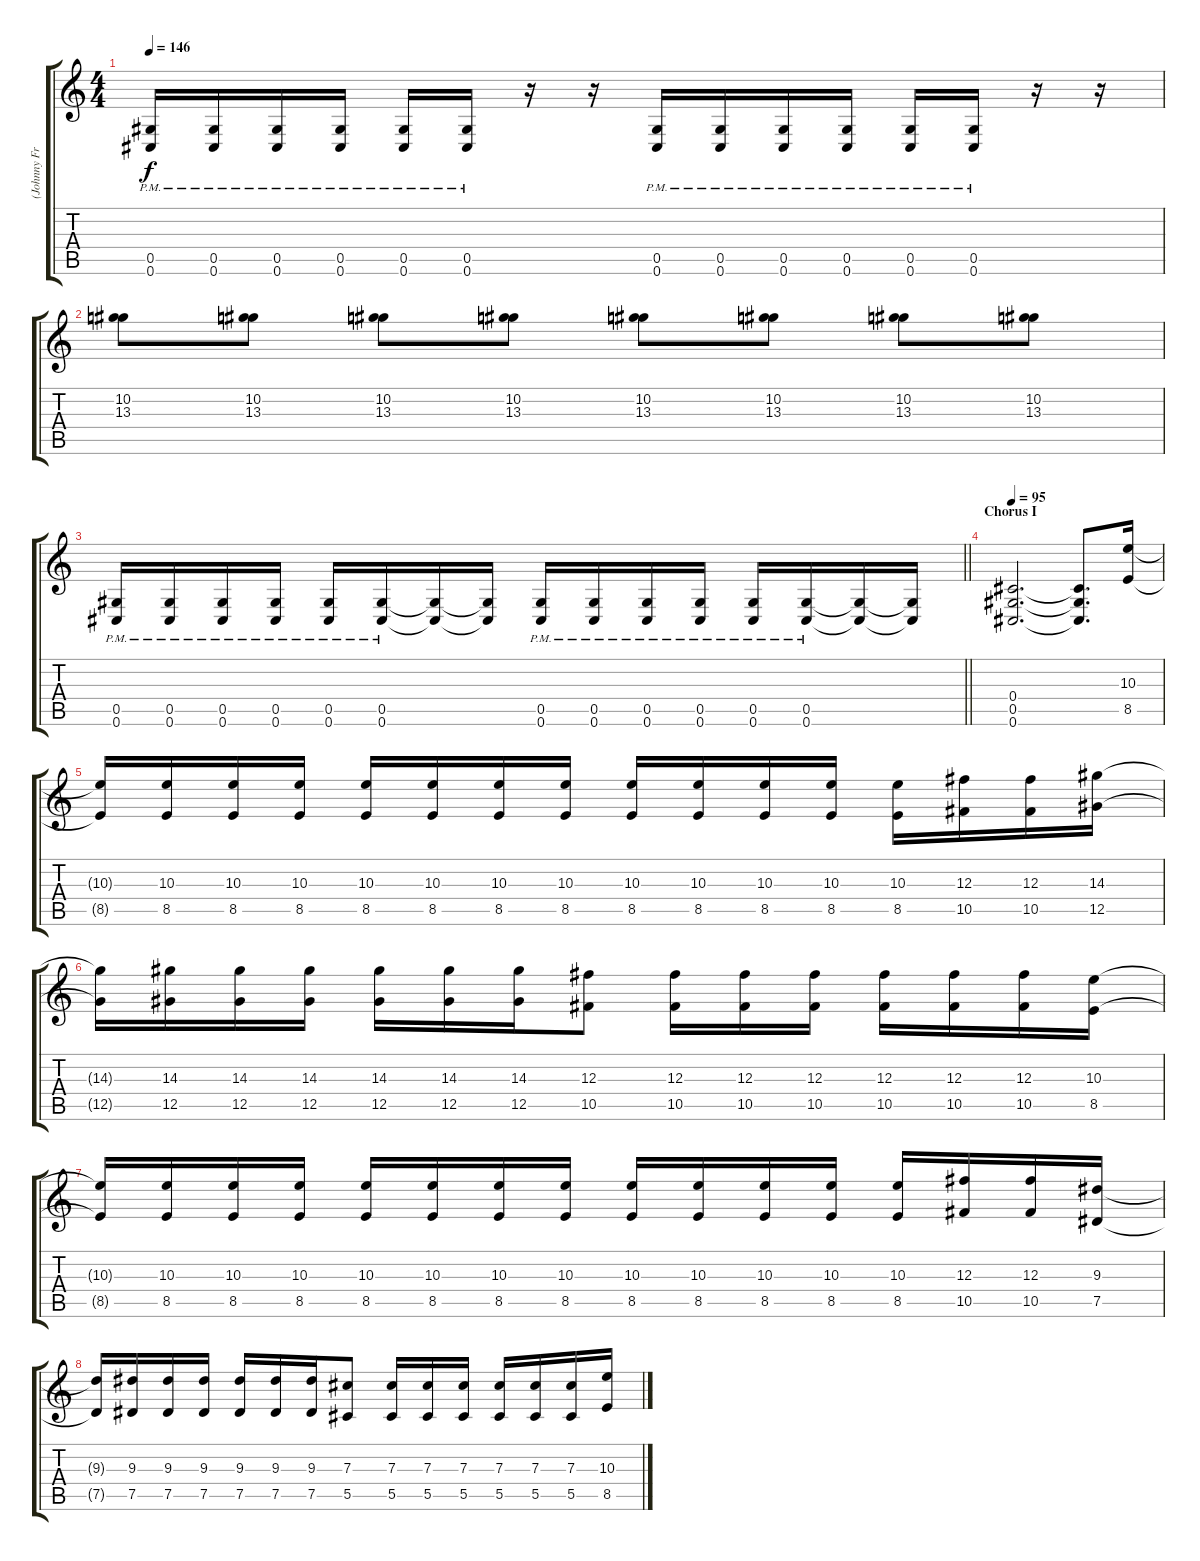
\track ("(Johnny Franck) Rythm Guitar" "(Johnny Fr") {instrument distortionguitar}
\staff {score tabs}
\tuning (Eb4 Bb3 Gb3 Db3 Ab2 Db2) {hide}
\ts (4 4)
\tempo 146
\clef g2
\ks c
(0.5{pm} 0.6{pm}).16{dy f} (0.5{pm} 0.6{pm}).16 (0.5{pm} 0.6{pm}).16 (0.5{pm} 0.6{pm}).16 (0.5{pm} 0.6{pm}).16 (0.5{pm} 0.6{pm}).16 r.16 r.16 (0.5{pm} 0.6{pm}).16 (0.5{pm} 0.6{pm}).16 (0.5{pm} 0.6{pm}).16 (0.5{pm} 0.6{pm}).16 (0.5{pm} 0.6{pm}).16 (0.5{pm} 0.6{pm}).16 r.16 r.16 |
(10.2 13.3).8 (10.2 13.3).8 (10.2 13.3).8 (10.2 13.3).8 (10.2 13.3).8 (10.2 13.3).8 (10.2 13.3).8 (10.2 13.3).8 |
\barLineRight lightlight
(0.5{pm} 0.6{pm}).16 (0.5{pm} 0.6{pm}).16 (0.5{pm} 0.6{pm}).16 (0.5{pm} 0.6{pm}).16 (0.5{pm} 0.6{pm}).16 (0.5{pm} 0.6{pm}).16 (0.5{t} 0.6{t}).16 (0.5{t} 0.6{t}).16 (0.5{pm} 0.6{pm}).16 (0.5{pm} 0.6{pm}).16 (0.5{pm} 0.6{pm}).16 (0.5{pm} 0.6{pm}).16 (0.5{pm} 0.6{pm}).16 (0.5{pm} 0.6{pm}).16 (0.5{t} 0.6{t}).16 (0.5{t} 0.6{t}).16 |
\section ("" "Chorus I")
\tempo 95
(0.4 0.5 0.6).2{d} (0.4{t} 0.5{t} 0.6{t}).8{d} (10.3 8.5).16 |
(10.3{t} 8.5{t}).16 (10.3 8.5).16 (10.3 8.5).16 (10.3 8.5).16 (10.3 8.5).16 (10.3 8.5).16 (10.3 8.5).16 (10.3 8.5).16 (10.3 8.5).16 (10.3 8.5).16 (10.3 8.5).16 (10.3 8.5).16 (10.3 8.5).16 (12.3 10.5).16 (12.3 10.5).16 (14.3 12.5).16 |
(14.3{t} 12.5{t}).16 (14.3 12.5).16 (14.3 12.5).16 (14.3 12.5).16 (14.3 12.5).16 (14.3 12.5).16 (14.3 12.5).16 (12.3 10.5).8 (12.3 10.5).16 (12.3 10.5).16 (12.3 10.5).16 (12.3 10.5).16 (12.3 10.5).16 (12.3 10.5).16 (10.3 8.5).16 |
(10.3{t} 8.5{t}).16 (10.3 8.5).16 (10.3 8.5).16 (10.3 8.5).16 (10.3 8.5).16 (10.3 8.5).16 (10.3 8.5).16 (10.3 8.5).16 (10.3 8.5).16 (10.3 8.5).16 (10.3 8.5).16 (10.3 8.5).16 (10.3 8.5).16 (12.3 10.5).16 (12.3 10.5).16 (9.3 7.5).16 |
(9.3{t} 7.5{t}).16 (9.3 7.5).16 (9.3 7.5).16 (9.3 7.5).16 (9.3 7.5).16 (9.3 7.5).16 (9.3 7.5).16 (7.3 5.5).8 (7.3 5.5).16 (7.3 5.5).16 (7.3 5.5).16 (7.3 5.5).16 (7.3 5.5).16 (7.3 5.5).16 (10.3 8.5).16
